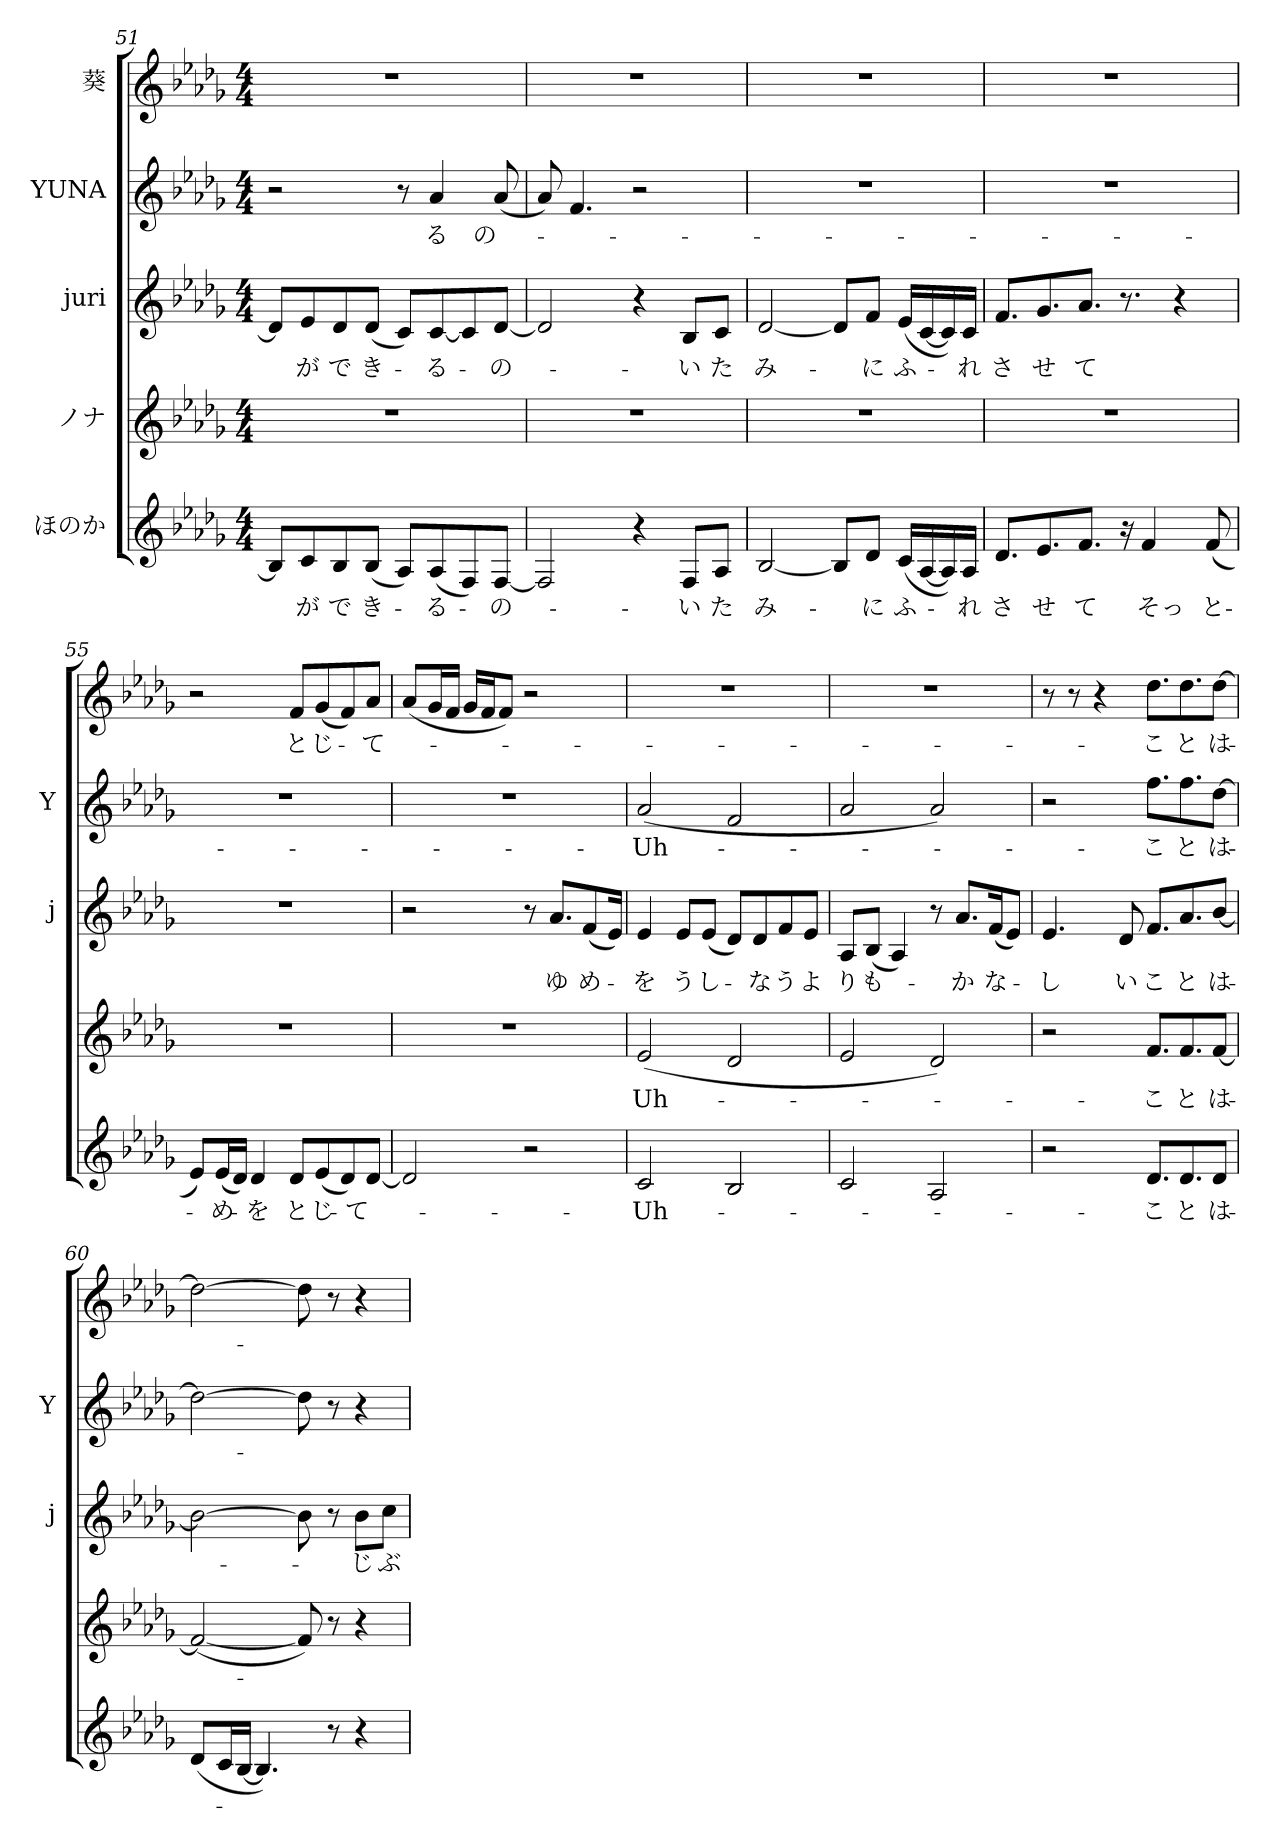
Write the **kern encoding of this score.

**kern	**text	**kern	**text	**kern	**text	**kern	**text	**kern	**text
*part5	*part5	*part4	*part4	*part3	*part3	*part2	*part2	*part1	*part1
*staff5	*staff5	*staff4	*staff4	*staff3	*staff3	*staff2	*staff2	*staff1	*staff1
*I"ほのか	*	*I"ノナ	*	*I"juri	*	*I"YUNA	*	*I"葵	*
*	*	*	*	*I'j	*	*I'Y	*	*	*
!!LO:LB:g=z
*clefG2	*	*clefG2	*	*clefG2	*	*clefG2	*	*clefG2	*
*k[b-e-a-d-g-]	*	*k[b-e-a-d-g-]	*	*k[b-e-a-d-g-]	*	*k[b-e-a-d-g-]	*	*k[b-e-a-d-g-]	*
*M4/4	*	*M4/4	*	*M4/4	*	*M4/4	*	*M4/4	*
=51	=51	=51	=51	=51	=51	=51	=51	=51	=51
8B-/L]	.	1r	.	8d-/L]	.	2r	.	1r	.
!	!LO:LY:b	!	!	!	!LO:LY:b	!	!	!	!
8c/	-が	.	.	8e-/	-が	.	.	.	.
!	!LO:LY:b	!	!	!	!LO:LY:b	!	!	!	!
8B-/	で	.	.	8d-/	で	.	.	.	.
!	!LO:LY:b	!	!	!	!LO:LY:b	!	!	!	!
(<8B-/J	き-	.	.	(<8d-/J	き-	.	.	.	.
8A-/L)	.	.	.	8c/L)	.	8r	.	.	.
!	!LO:LY:b	!	!	!	!LO:LY:b	!	!LO:LY:b	!	!
(<8A-/	-る-	.	.	[8c/	-る-	4a-/	る	.	.
8F/)	.	.	.	8c/]	.	.	.	.	.
!	!LO:LY:b	!	!	!	!LO:LY:b	!	!LO:LY:b	!	!
[8F/J	-の-	.	.	[8d-/J	-の-	(<8a-/	の-	.	.
=52	=52	=52	=52	=52	=52	=52	=52	=52	=52
2F/]	.	1r	.	2d-/]	.	8a-/)	.	1r	.
.	.	.	.	.	.	4.f/	.	.	.
4r	.	.	.	4r	.	2r	.	.	.
!	!LO:LY:b	!	!	!	!LO:LY:b	!	!	!	!
8F/L	-い	.	.	8B-/L	-い	.	.	.	.
!	!LO:LY:b	!	!	!	!LO:LY:b	!	!	!	!
8A-/J	た	.	.	8c/J	た	.	.	.	.
=53	=53	=53	=53	=53	=53	=53	=53	=53	=53
!	!LO:LY:b	!	!	!	!LO:LY:b	!	!	!	!
[2B-/	み-	1r	.	[2d-/	み-	1r	.	1r	.
8B-/L]	.	.	.	8d-/L]	.	.	.	.	.
!	!LO:LY:b	!	!	!	!LO:LY:b	!	!	!	!
8d-/J	-に	.	.	8f/J	-に	.	.	.	.
!	!LO:LY:b	!	!	!	!LO:LY:b	!	!	!	!
(<16c/LL	ふ-	.	.	(<16e-/LL	ふ-	.	.	.	.
[16A-/	.	.	.	[16c/	.	.	.	.	.
16A-/])	.	.	.	16c/])	.	.	.	.	.
!	!LO:LY:b	!	!	!	!LO:LY:b	!	!	!	!
16A-/JJ	-れ	.	.	16c/JJ	-れ	.	.	.	.
=54	=54	=54	=54	=54	=54	=54	=54	=54	=54
!	!LO:LY:b	!	!	!	!LO:LY:b	!	!	!	!
8.d-/L	さ	1r	.	8.f/L	さ	1r	.	1r	.
!	!LO:LY:b	!	!	!	!LO:LY:b	!	!	!	!
8.e-/	せ	.	.	8.g-/	せ	.	.	.	.
!	!LO:LY:b	!	!	!	!LO:LY:b	!	!	!	!
8.f/J	て	.	.	8.a-/J	て	.	.	.	.
16r	.	.	.	8.r	.	.	.	.	.
!	!LO:LY:b	!	!	!	!	!	!	!	!
4f/	そっ	.	.	.	.	.	.	.	.
.	.	.	.	4r	.	.	.	.	.
!	!LO:LY:b	!	!	!	!	!	!	!	!
(<8f/	と-	.	.	.	.	.	.	.	.
!!LO:PB:g=z
=55	=55	=55	=55	=55	=55	=55	=55	=55	=55
8e-/L)	.	1r	.	1r	.	1r	.	2r	.
!	!LO:LY:b	!	!	!	!	!	!	!	!
(<16e-/L	-め-	.	.	.	.	.	.	.	.
16d-/JJ)	.	.	.	.	.	.	.	.	.
!	!LO:LY:b	!	!	!	!	!	!	!	!
4d-/	-を	.	.	.	.	.	.	.	.
!	!LO:LY:b	!	!	!	!	!	!	!	!LO:LY:b
8d-/L	と	.	.	.	.	.	.	8f/L	と
!	!LO:LY:b	!	!	!	!	!	!	!	!LO:LY:b
(<8e-/	じ-	.	.	.	.	.	.	(<8g-/	じ-
8d-/)	.	.	.	.	.	.	.	8f/)	.
!	!LO:LY:b	!	!	!	!	!	!	!	!LO:LY:b
[8d-/J	-て-	.	.	.	.	.	.	8a-/J	-て-
=56	=56	=56	=56	=56	=56	=56	=56	=56	=56
2d-/]	.	1r	.	2r	.	1r	.	(<8a-/L	.
.	.	.	.	.	.	.	.	16g-/L	.
.	.	.	.	.	.	.	.	16f/JJ	.
.	.	.	.	.	.	.	.	16g-/LL	.
.	.	.	.	.	.	.	.	16f/J	.
.	.	.	.	.	.	.	.	8f/J)	.
2r	.	.	.	8r	.	.	.	2r	.
!	!	!	!	!	!LO:LY:b	!	!	!	!
.	.	.	.	8.a-/L	ゆ	.	.	.	.
!	!	!	!	!	!LO:LY:b	!	!	!	!
.	.	.	.	(<8f/	め-	.	.	.	.
.	.	.	.	16e-/Jk)	.	.	.	.	.
=57	=57	=57	=57	=57	=57	=57	=57	=57	=57
!	!LO:LY:b	!	!LO:LY:b	!	!LO:LY:b	!	!LO:LY:b	!	!
2c/	-Uh-	(>2e-/	Uh-	4e-/	-を	(>2a-/	-Uh-	1r	.
!	!	!	!	!	!LO:LY:b	!	!	!	!
.	.	.	.	8e-/L	う	.	.	.	.
!	!	!	!	!	!LO:LY:b	!	!	!	!
.	.	.	.	(<8e-/J	し-	.	.	.	.
2B-/	.	2d-/	.	8d-/L)	.	2f/	.	.	.
!	!	!	!	!	!LO:LY:b	!	!	!	!
.	.	.	.	8d-/	-な	.	.	.	.
!	!	!	!	!	!LO:LY:b	!	!	!	!
.	.	.	.	8f/	う	.	.	.	.
!	!	!	!	!	!LO:LY:b	!	!	!	!
.	.	.	.	8e-/J	よ	.	.	.	.
=58	=58	=58	=58	=58	=58	=58	=58	=58	=58
!	!	!	!	!	!LO:LY:b	!	!	!	!
2c/	.	2e-/	.	8A-/L	り	2a-/	.	1r	.
!	!	!	!	!	!LO:LY:b	!	!	!	!
.	.	.	.	(<8B-/J	も-	.	.	.	.
.	.	.	.	4A-/)	.	.	.	.	.
2A-/	.	2d-/)	.	8r	.	2a-/)	.	.	.
!	!	!	!	!	!LO:LY:b	!	!	!	!
.	.	.	.	8.a-/L	-か	.	.	.	.
!	!	!	!	!	!LO:LY:b	!	!	!	!
.	.	.	.	(<16f/K	な-	.	.	.	.
.	.	.	.	8e-/J)	.	.	.	.	.
!!LO:LB:g=z
=59	=59	=59	=59	=59	=59	=59	=59	=59	=59
!	!	!	!	!	!LO:LY:b	!	!	!	!
2r	.	2r	.	4.e-/	-し	2r	.	8r	.
.	.	.	.	.	.	.	.	8r	.
.	.	.	.	.	.	.	.	4r	.
!	!	!	!	!	!LO:LY:b	!	!	!	!
.	.	.	.	8d-/	い	.	.	.	.
!	!LO:LY:b	!	!LO:LY:b	!	!LO:LY:b	!	!LO:LY:b	!	!LO:LY:b
8.d-/L	-こ	8.f/L	-こ	8.f/L	こ	8.ff\L	-こ	8.dd-\L	-こ
!	!LO:LY:b	!	!LO:LY:b	!	!LO:LY:b	!	!LO:LY:b	!	!LO:LY:b
8.d-/	と	8.f/	と	8.a-/	と	8.ff\	と	8.dd-\	と
!	!LO:LY:b	!	!LO:LY:b	!	!LO:LY:b	!	!LO:LY:b	!	!LO:LY:b
8d-/J	は-	[8f/J	は-	[8b-/J	は-	[8dd-\J	は-	[8dd-\J	は-
=60	=60	=60	=60	=60	=60	=60	=60	=60	=60
(<8d-/L	.	(>2f/_	.	2b-\_	.	2dd-\_	.	2dd-\_	.
16c/L	.	.	.	.	.	.	.	.	.
[16B-/JJ	.	.	.	.	.	.	.	.	.
4.B-/])	.	.	.	.	.	.	.	.	.
.	.	8f/])	.	8b-\]	.	8dd-\]	.	8dd-\]	.
8r	.	8r	.	8r	.	8r	.	8r	.
!	!	!	!	!	!LO:LY:b	!	!	!	!
4r	.	4r	.	8b-\L	-じ	4r	.	4r	.
!	!	!	!	!	!LO:LY:b	!	!	!	!
.	.	.	.	8cc\J	ぶ	.	.	.	.
=	=	=	=	=	=	=	=	=	=
*-	*-	*-	*-	*-	*-	*-	*-	*-	*-
